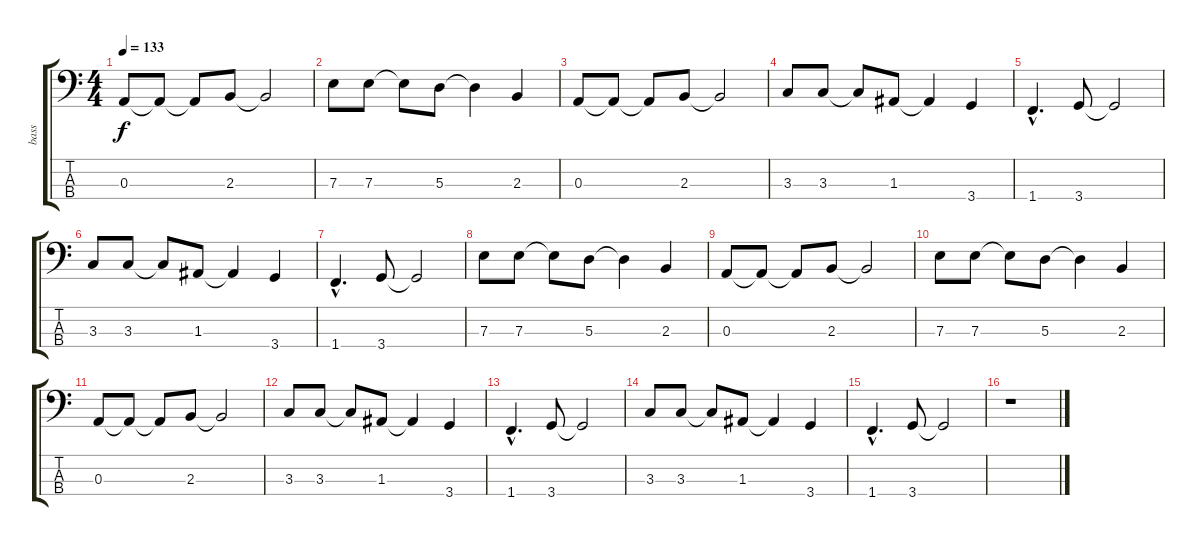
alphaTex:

\track ("bass" "bass") {instrument electricbassfinger}
\staff {score tabs}
\tuning (G2 D2 A1 E1) {hide}
\ts (4 4)
\tempo 133
\clef f4
\ks c
0.3.8{dy f} 0.3{t}.8 0.3{t}.8 2.3.8 2.3{t}.2 |
7.3.8 7.3.8 7.3{t}.8 5.3.8 5.3{t}.4 2.3.4 |
0.3.8 0.3{t}.8 0.3{t}.8 2.3.8 2.3{t}.2 |
3.3.8 3.3.8 3.3{t}.8 1.3.8 1.3{t}.4 3.4.4 |
1.4{hac}.4{d} 3.4.8 3.4{t}.2 |
3.3.8 3.3.8 3.3{t}.8 1.3.8 1.3{t}.4 3.4.4 |
1.4{hac}.4{d} 3.4.8 3.4{t}.2 |
7.3.8 7.3.8 7.3{t}.8 5.3.8 5.3{t}.4 2.3.4 |
0.3.8 0.3{t}.8 0.3{t}.8 2.3.8 2.3{t}.2 |
7.3.8 7.3.8 7.3{t}.8 5.3.8 5.3{t}.4 2.3.4 |
0.3.8 0.3{t}.8 0.3{t}.8 2.3.8 2.3{t}.2 |
3.3.8 3.3.8 3.3{t}.8 1.3.8 1.3{t}.4 3.4.4 |
1.4{hac}.4{d} 3.4.8 3.4{t}.2 |
3.3.8 3.3.8 3.3{t}.8 1.3.8 1.3{t}.4 3.4.4 |
1.4{hac}.4{d} 3.4.8 3.4{t}.2 |
r.1
